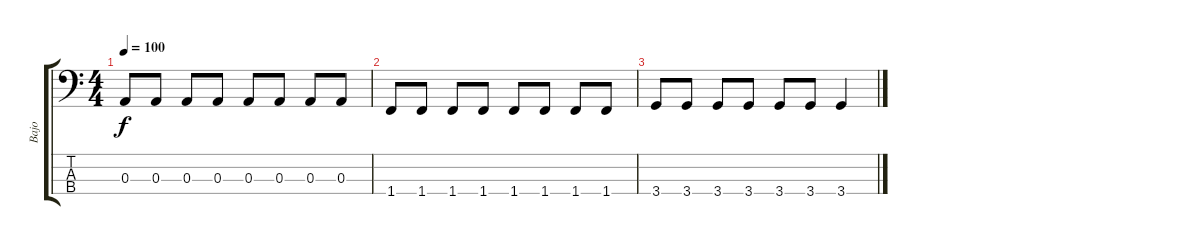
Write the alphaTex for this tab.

\track ("Bajo" "Bajo") {instrument electricbassfinger}
\staff {score tabs}
\tuning (G2 D2 A1 E1) {hide}
\ts (4 4)
\tempo 100
\clef f4
\ks c
0.3.8{dy f} 0.3.8 0.3.8 0.3.8 0.3.8 0.3.8 0.3.8 0.3.8 |
1.4.8 1.4.8 1.4.8 1.4.8 1.4.8 1.4.8 1.4.8 1.4.8 |
3.4.8 3.4.8 3.4.8 3.4.8 3.4.8 3.4.8 3.4.4
